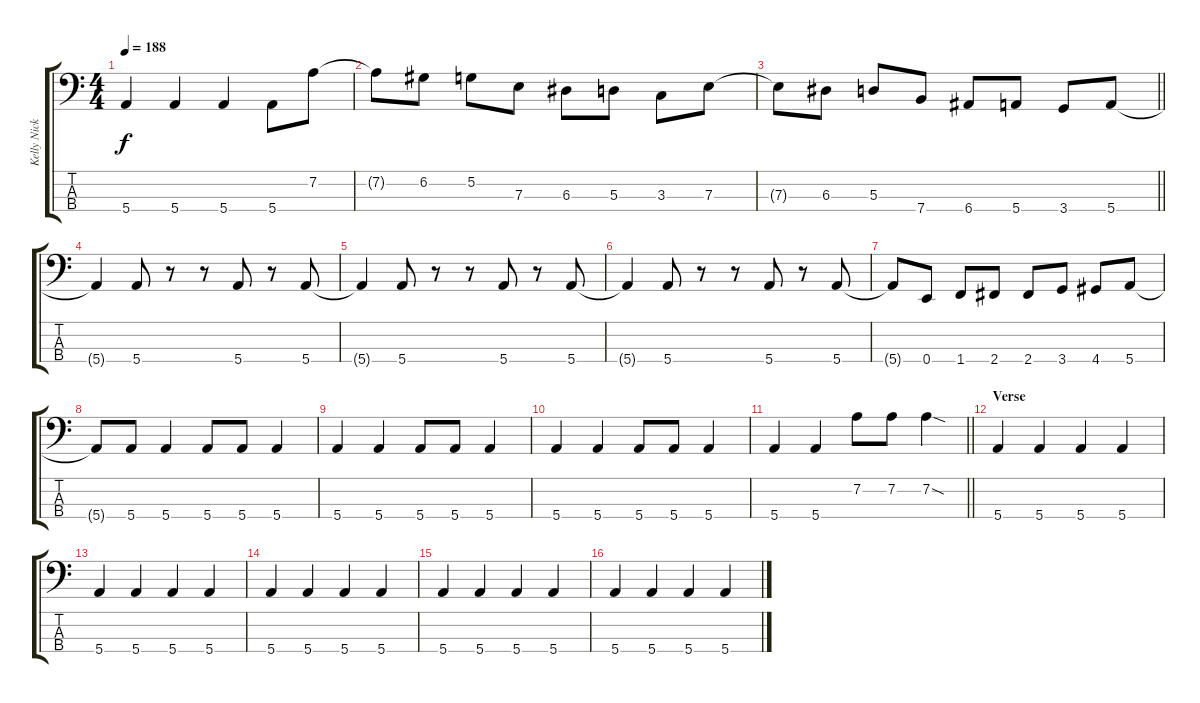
\track ("Kelly Nickels - Bass Guitar" "Kelly Nick") {instrument electricbasspick}
\staff {score tabs}
\tuning (G2 D2 A1 E1) {hide}
\ts (4 4)
\tempo 188
\clef f4
\ks c
5.4.4{dy f} 5.4.4 5.4.4 5.4.8 7.2.8 |
7.2{t}.8 6.2.8 5.2.8 7.3.8 6.3.8 5.3.8 3.3.8 7.3.8 |
\barLineRight lightlight
7.3{t}.8 6.3.8 5.3.8 7.4.8 6.4.8 5.4.8 3.4.8 5.4.8 |
5.4{t}.4 5.4.8 r.8 r.8 5.4.8 r.8 5.4.8 |
5.4{t}.4 5.4.8 r.8 r.8 5.4.8 r.8 5.4.8 |
5.4{t}.4 5.4.8 r.8 r.8 5.4.8 r.8 5.4.8 |
5.4{t}.8 0.4.8 1.4.8 2.4.8 2.4.8 3.4.8 4.4.8 5.4.8 |
5.4{t}.8 5.4.8 5.4.4 5.4.8 5.4.8 5.4.4 |
5.4.4 5.4.4 5.4.8 5.4.8 5.4.4 |
5.4.4 5.4.4 5.4.8 5.4.8 5.4.4 |
\barLineRight lightlight
5.4.4 5.4.4 7.2.8 7.2.8 7.2{sod}.4 |
\section ("" "Verse")
5.4.4 5.4.4 5.4.4 5.4.4 |
5.4.4 5.4.4 5.4.4 5.4.4 |
5.4.4 5.4.4 5.4.4 5.4.4 |
5.4.4 5.4.4 5.4.4 5.4.4 |
5.4.4 5.4.4 5.4.4 5.4.4
